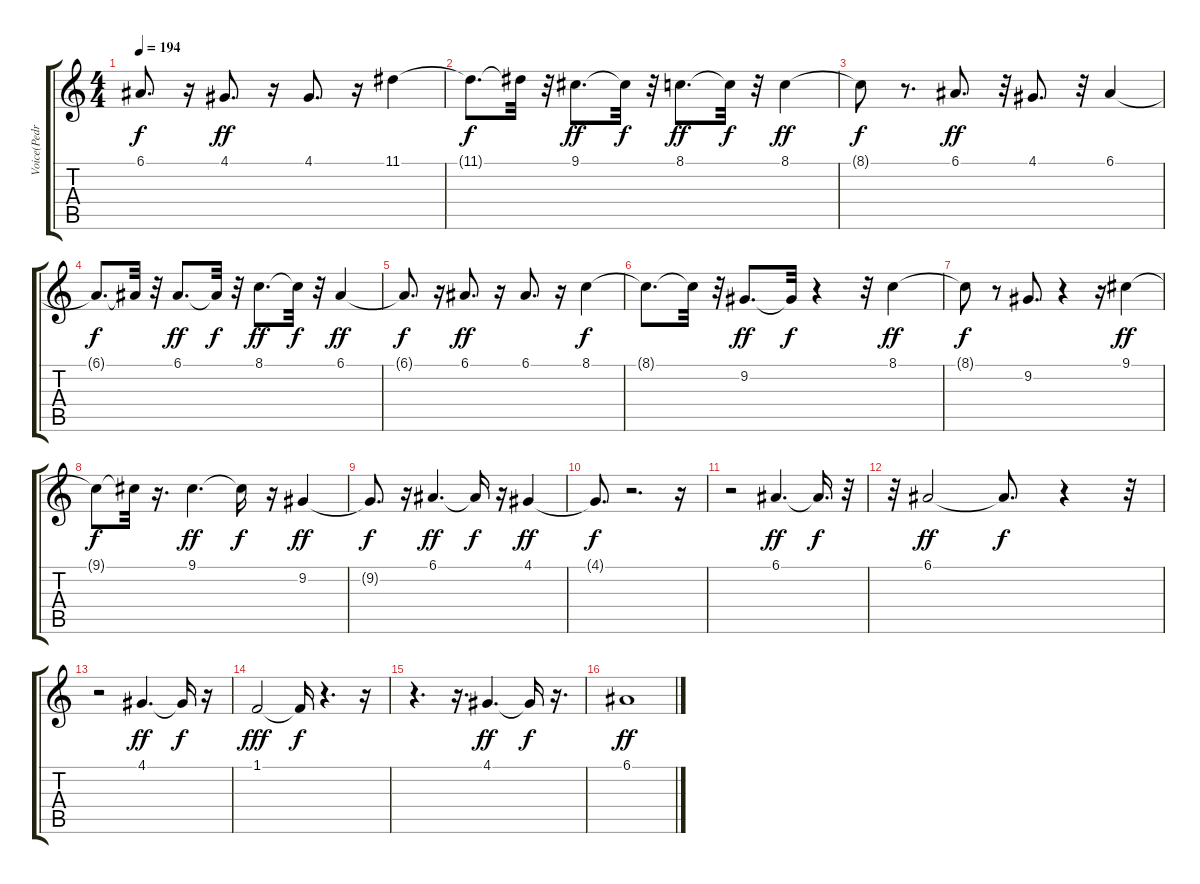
\track ("Voice(Pedro)" "Voice(Pedr") {instrument flute}
\staff {score tabs}
\tuning (E4 B3 G3 D3 A2 E2) {hide}
\ts (4 4)
\tempo 194
\clef g2
\ks c
6.1{t}.8{d dy f} r.16 4.1.8{d dy ff} r.16 4.1.8{d} r.16 11.1.4 |
11.1{t}.8{d dy f} 11.1{t}.32 r.32 9.1.8{d dy ff} 9.1{t}.32{dy f} r.32 8.1.8{d dy ff} 8.1{t}.32{dy f} r.32 8.1.4{dy ff} |
8.1{t}.8{dy f} r.8{d} 6.1.8{d dy ff} r.32 4.1.8{d} r.32 6.1.4 |
6.1{t}.8{d dy f} 6.1{t}.32 r.32 6.1.8{d dy ff} 6.1{t}.32{dy f} r.32 8.1.8{d dy ff} 8.1{t}.32{dy f} r.32 6.1.4{dy ff} |
6.1{t}.8{d dy f} r.16 6.1.8{d dy ff} r.16 6.1.8{d} r.16 8.1.4{dy f} |
8.1{t}.8{d} 8.1{t}.32 r.32 9.2.8{d dy ff} 9.2{t}.32{dy f} r.4 r.32 8.1.4{dy ff} |
8.1{t}.8{dy f} r.8 9.2.8{d} r.4 r.16 9.1.4{dy ff} |
9.1{t}.8{dy f} 9.1{t}.32 r.16{d} 9.1.4{d dy ff} 9.1{t}.16{dy f} r.16 9.2.4{dy ff} |
9.2{t}.8{d dy f} r.16 6.1.4{d dy ff} 6.1{t}.16{dy f} r.16 4.1.4{dy ff} |
4.1{t}.8{d dy f} r.2{d} r.16 |
r.2 6.1.4{d dy ff} 6.1{t}.16{d dy f} r.32 |
r.32 6.1.2{dy ff} 6.1{t}.8{d dy f} r.4 r.32 |
r.2 4.1.4{d dy ff} 4.1{t}.16{dy f} r.16 |
1.1.2{dy fff} 1.1{t}.16{dy f} r.4{d} r.16 |
r.4{d} r.16{d} 4.1.4{d dy ff} 4.1{t}.16{dy f} r.16{d} |
6.1.1{dy ff}
